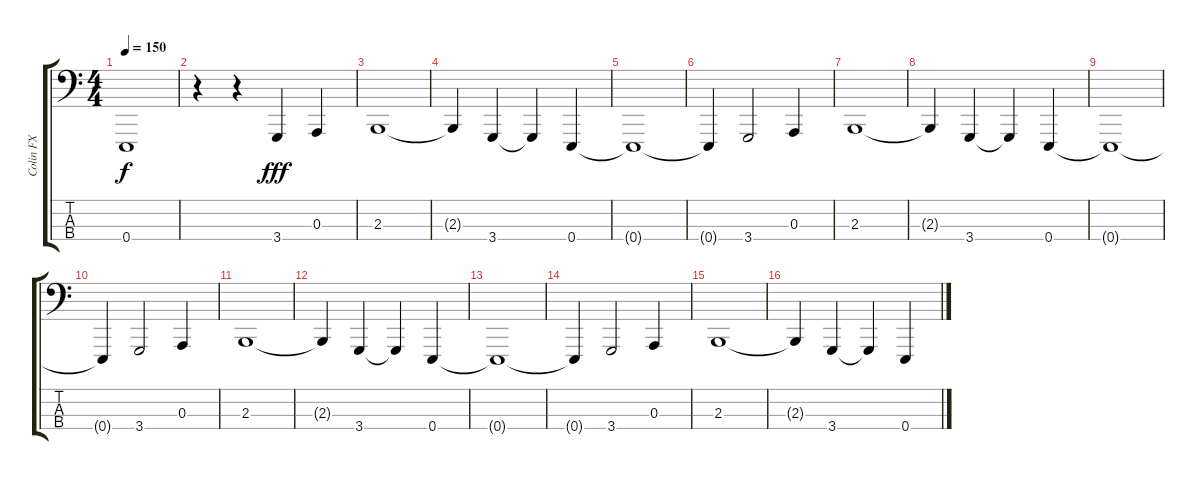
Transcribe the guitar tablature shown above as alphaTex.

\track ("Colin FX" "Colin FX") {instrument pad3polysynth}
\staff {score tabs}
\tuning (G2 D2 A1 E1) {hide}
\ts (4 4)
\tempo 150
\clef f4
\ks c
0.4{t}.1{dy f} |
r.4 r.4 3.4.4{dy fff} 0.3.4 |
2.3.1 |
2.3{t}.4 3.4.4 3.4{t}.4 0.4.4 |
0.4{t}.1 |
0.4{t}.4 3.4.2 0.3.4 |
2.3.1 |
2.3{t}.4 3.4.4 3.4{t}.4 0.4.4 |
0.4{t}.1 |
0.4{t}.4 3.4.2 0.3.4 |
2.3.1 |
2.3{t}.4 3.4.4 3.4{t}.4 0.4.4 |
0.4{t}.1 |
0.4{t}.4 3.4.2 0.3.4 |
2.3.1 |
2.3{t}.4 3.4.4 3.4{t}.4 0.4.4
